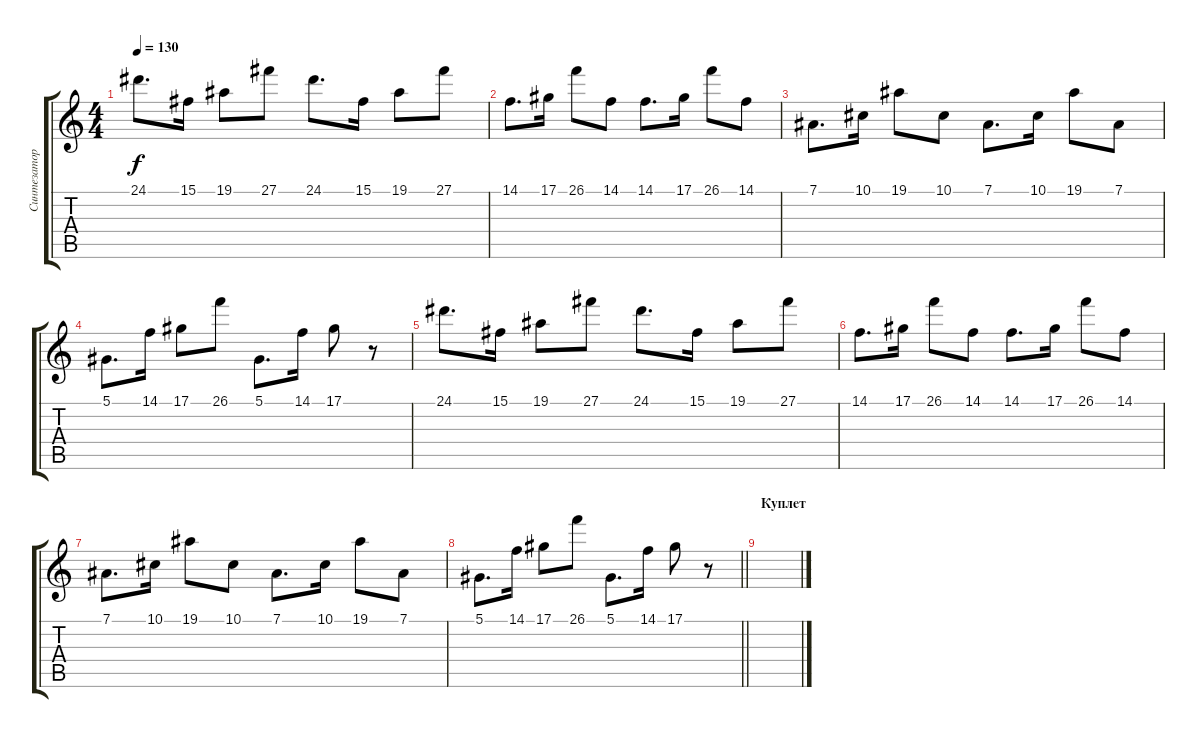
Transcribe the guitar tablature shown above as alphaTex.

\track ("Синтезатор 1" "Синтезатор") {instrument stringensemble1}
\staff {score tabs}
\tuning (Eb4 Bb3 Gb3 Db3 Ab2 Eb2) {hide}
\ts (4 4)
\tempo 130
\clef g2
\ks c
24.1.8{d dy f} 15.1.16 19.1.8 27.1.8 24.1.8{d} 15.1.16 19.1.8 27.1.8 |
14.1.8{d} 17.1.16 26.1.8 14.1.8 14.1.8{d} 17.1.16 26.1.8 14.1.8 |
7.1.8{d} 10.1.16 19.1.8 10.1.8 7.1.8{d} 10.1.16 19.1.8 7.1.8 |
5.1.8{d} 14.1.16 17.1.8 26.1.8 5.1.8{d} 14.1.16 17.1.8 r.8 |
24.1.8{d} 15.1.16 19.1.8 27.1.8 24.1.8{d} 15.1.16 19.1.8 27.1.8 |
14.1.8{d} 17.1.16 26.1.8 14.1.8 14.1.8{d} 17.1.16 26.1.8 14.1.8 |
7.1.8{d} 10.1.16 19.1.8 10.1.8 7.1.8{d} 10.1.16 19.1.8 7.1.8 |
\barLineRight lightlight
5.1.8{d} 14.1.16 17.1.8 26.1.8 5.1.8{d} 14.1.16 17.1.8 r.8 |
\section ("" "Куплет")
